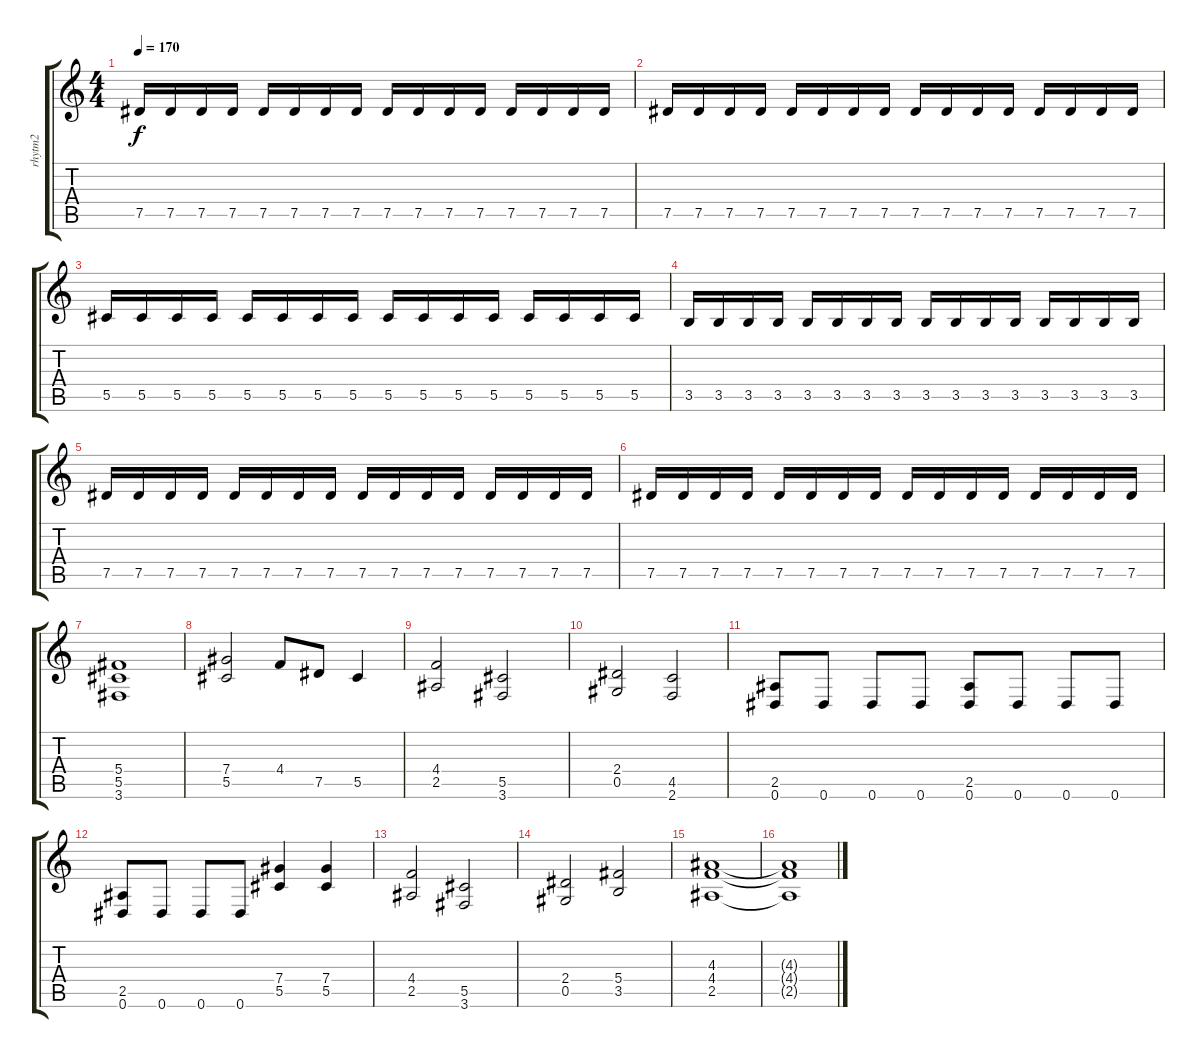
\track ("rhytm2" "rhytm2") {instrument distortionguitar}
\staff {score tabs}
\tuning (Eb4 Bb3 Gb3 Db3 Ab2 Eb2) {hide}
\ts (4 4)
\tempo 170
\clef g2
\ks c
7.5.16{dy f} 7.5.16 7.5.16 7.5.16 7.5.16 7.5.16 7.5.16 7.5.16 7.5.16 7.5.16 7.5.16 7.5.16 7.5.16 7.5.16 7.5.16 7.5.16 |
7.5.16 7.5.16 7.5.16 7.5.16 7.5.16 7.5.16 7.5.16 7.5.16 7.5.16 7.5.16 7.5.16 7.5.16 7.5.16 7.5.16 7.5.16 7.5.16 |
5.5.16 5.5.16 5.5.16 5.5.16 5.5.16 5.5.16 5.5.16 5.5.16 5.5.16 5.5.16 5.5.16 5.5.16 5.5.16 5.5.16 5.5.16 5.5.16 |
3.5.16 3.5.16 3.5.16 3.5.16 3.5.16 3.5.16 3.5.16 3.5.16 3.5.16 3.5.16 3.5.16 3.5.16 3.5.16 3.5.16 3.5.16 3.5.16 |
7.5.16 7.5.16 7.5.16 7.5.16 7.5.16 7.5.16 7.5.16 7.5.16 7.5.16 7.5.16 7.5.16 7.5.16 7.5.16 7.5.16 7.5.16 7.5.16 |
7.5.16 7.5.16 7.5.16 7.5.16 7.5.16 7.5.16 7.5.16 7.5.16 7.5.16 7.5.16 7.5.16 7.5.16 7.5.16 7.5.16 7.5.16 7.5.16 |
(5.4 5.5 3.6).1 |
(7.4 5.5).2 4.4.8 7.5.8 5.5.4 |
(4.4 2.5).2 (5.5 3.6).2 |
(2.4 0.5).2 (4.5 2.6).2 |
(2.5 0.6).8 0.6.8 0.6.8 0.6.8 (2.5 0.6).8 0.6.8 0.6.8 0.6.8 |
(2.5 0.6).8 0.6.8 0.6.8 0.6.8 (7.4 5.5).4 (7.4 5.5).4 |
(4.4 2.5).2 (5.5 3.6).2 |
(2.4 0.5).2 (5.4 3.5).2 |
(4.3 4.4 2.5).1 |
(4.3{t} 4.4{t} 2.5{t}).1
